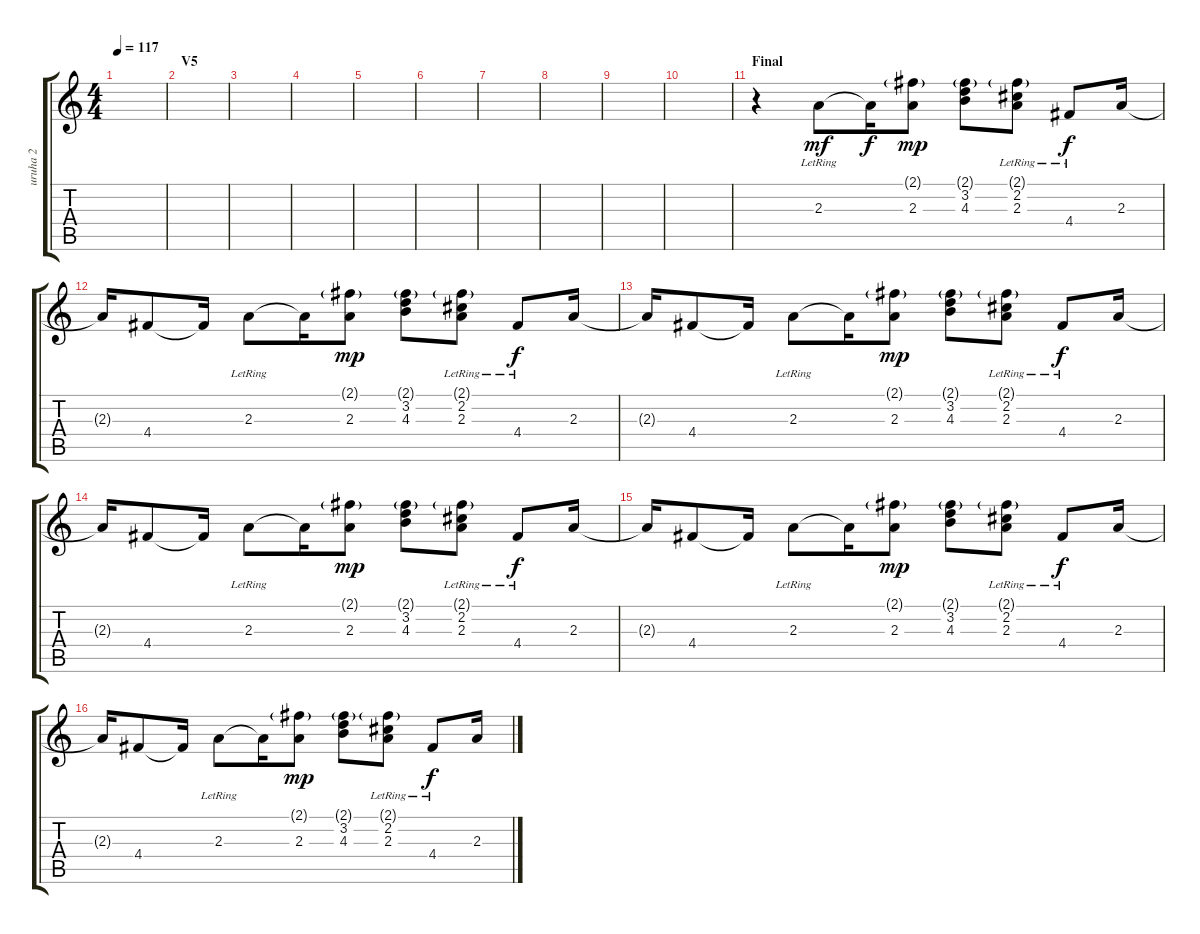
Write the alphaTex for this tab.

\track ("uruha 2" "uruha 2") {instrument distortionguitar}
\staff {score tabs}
\tuning (E4 B3 G3 D3 A2 E2) {hide}
\ts (4 4)
\tempo 117
\clef g2
\ks c
|
\section ("" "V5")
|
|
|
|
|
|
|
|
|
\section ("" "Final")
r.4{volume 7 instrument acousticguitarsteel} 2.3{lr}.8{dy mf} 2.3{t}.16{dy f} (2.1{g} 2.3).8{dy mp} (2.1{g} 3.2 4.3).8 (2.1{g lr} 2.2{lr} 2.3).8 4.4{lr}.8{dy f} 2.3.16 |
2.3{t}.16 4.4.8 4.4{t}.16 2.3{lr}.8 2.3{t}.16 (2.1{g} 2.3).8{dy mp} (2.1{g} 3.2 4.3).8 (2.1{g lr} 2.2{lr} 2.3).8 4.4{lr}.8{dy f} 2.3.16 |
2.3{t}.16 4.4.8 4.4{t}.16 2.3{lr}.8 2.3{t}.16 (2.1{g} 2.3).8{dy mp} (2.1{g} 3.2 4.3).8 (2.1{g lr} 2.2{lr} 2.3).8 4.4{lr}.8{dy f} 2.3.16 |
2.3{t}.16 4.4.8 4.4{t}.16 2.3{lr}.8 2.3{t}.16 (2.1{g} 2.3).8{dy mp} (2.1{g} 3.2 4.3).8 (2.1{g lr} 2.2{lr} 2.3).8 4.4{lr}.8{dy f} 2.3.16 |
2.3{t}.16 4.4.8 4.4{t}.16 2.3{lr}.8 2.3{t}.16 (2.1{g} 2.3).8{dy mp} (2.1{g} 3.2 4.3).8 (2.1{g lr} 2.2{lr} 2.3).8 4.4{lr}.8{dy f} 2.3.16 |
2.3{t}.16 4.4.8 4.4{t}.16 2.3{lr}.8 2.3{t}.16 (2.1{g} 2.3).8{dy mp} (2.1{g} 3.2 4.3).8 (2.1{g lr} 2.2{lr} 2.3).8 4.4{lr}.8{dy f} 2.3.16
